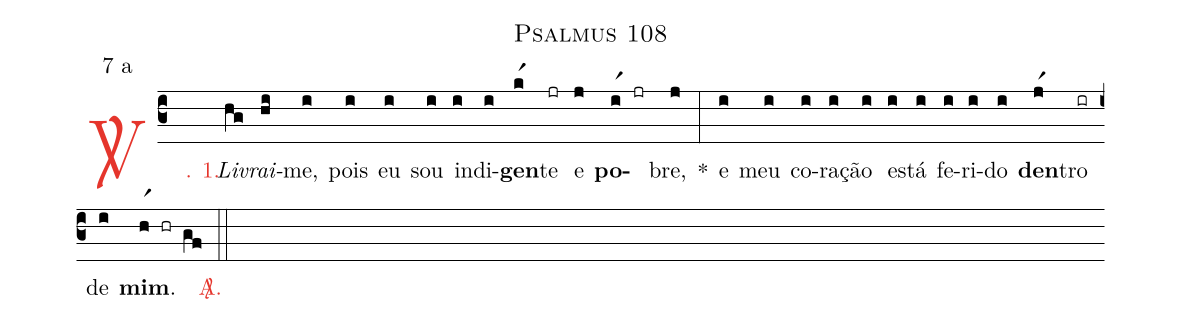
name: Psalmus 108;
mode: 7;
mode-differentia: a;
%%
(c3)

<c><sp>V/</sp>. 1.</c>() <i>Li</i>(hg)<i>vrai-</i>(hi)me,(i) pois(i) eu(i) sou(i) in(i)di(i)<b>gen</b>(kr1)te(jr) e(j) <b>po</b>(ir1)(jr)bre,(j) *(:) e(i) meu(i) co(i)ra(i)ção(i) es(i)tá(i) fe(i)ri(i)do(i) <b>den</b>(jr1)tro(ir) de(i) <b>mim</b>.(hr1 hr gf)

<c><sp>A/</sp>.</c>(::)
